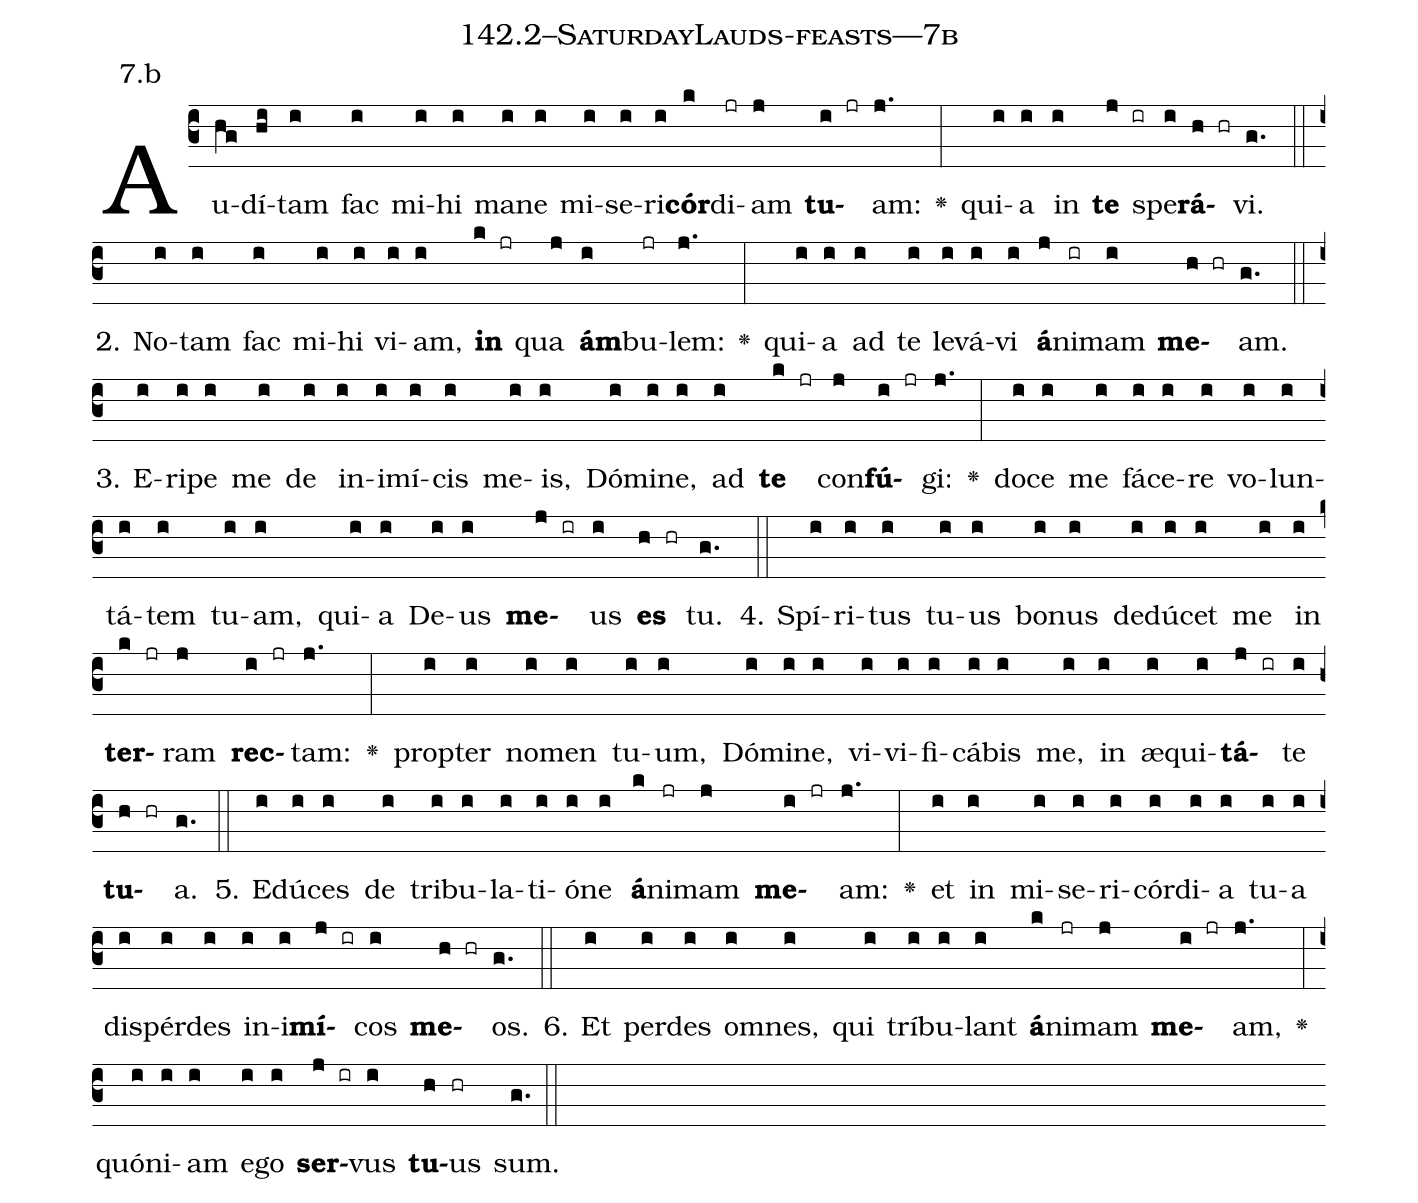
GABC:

name: 142.2--SaturdayLauds-feasts---7b;
annotation: 7.b;
%%
(c3)Au(hg)dí(hi)tam(i) fac(i) mi(i)hi(i) ma(i)ne(i) mi(i)se(i)ri(i)<b>cór</b>(k)di(jr)am(j) <b>tu</b>(i jr)am:(j.) <v>\greheightstar</v>(:) qui(i)a(i) in(i) <b>te</b>(j ir) spe(i)<b>rá</b>(h hr)vi.(g.) (::)
2. No(i)tam(i) fac(i) mi(i)hi(i) vi(i)am,(i) <b>in</b>(k jr) qua(j) <b>ám</b>(i)bu(jr)lem:(j.) <v>\greheightstar</v>(:) qui(i)a(i) ad(i) te(i) le(i)vá(i)vi(i) <b>á</b>(j)ni(ir)mam(i) <b>me</b>(h hr)am.(g.) (::)
3. E(i)ri(i)pe(i) me(i) de(i) in(i)i(i)mí(i)cis(i) me(i)is,(i) Dó(i)mi(i)ne,(i) ad(i) <b>te</b>(k jr) con(j)<b>fú</b>(i jr)gi:(j.) <v>\greheightstar</v>(:) do(i)ce(i) me(i) fá(i)ce(i)re(i) vo(i)lun(i)tá(i)tem(i) tu(i)am,(i) qui(i)a(i) De(i)us(i) <b>me</b>(j ir)us(i) <b>es</b>(h hr) tu.(g.) (::)
4. Spí(i)ri(i)tus(i) tu(i)us(i) bo(i)nus(i) de(i)dú(i)cet(i) me(i) in(i) <b>ter</b>(k jr)ram(j) <b>rec</b>(i jr)tam:(j.) <v>\greheightstar</v>(:) prop(i)ter(i) no(i)men(i) tu(i)um,(i) Dó(i)mi(i)ne,(i) vi(i)vi(i)fi(i)cá(i)bis(i) me,(i) in(i) æ(i)qui(i)<b>tá</b>(j ir)te(i) <b>tu</b>(h hr)a.(g.) (::)
5. E(i)dú(i)ces(i) de(i) tri(i)bu(i)la(i)ti(i)ó(i)ne(i) <b>á</b>(k)ni(jr)mam(j) <b>me</b>(i jr)am:(j.) <v>\greheightstar</v>(:) et(i) in(i) mi(i)se(i)ri(i)cór(i)di(i)a(i) tu(i)a(i) dis(i)pér(i)des(i) in(i)i(i)<b>mí</b>(j ir)cos(i) <b>me</b>(h hr)os.(g.) (::)
6. Et(i) per(i)des(i) om(i)nes,(i) qui(i) trí(i)bu(i)lant(i) <b>á</b>(k)ni(jr)mam(j) <b>me</b>(i jr)am,(j.) <v>\greheightstar</v>(:) quón(i)i(i)am(i) e(i)go(i) <b>ser</b>(j ir)vus(i) <b>tu</b>(h)us(hr) sum.(g.) (::)
